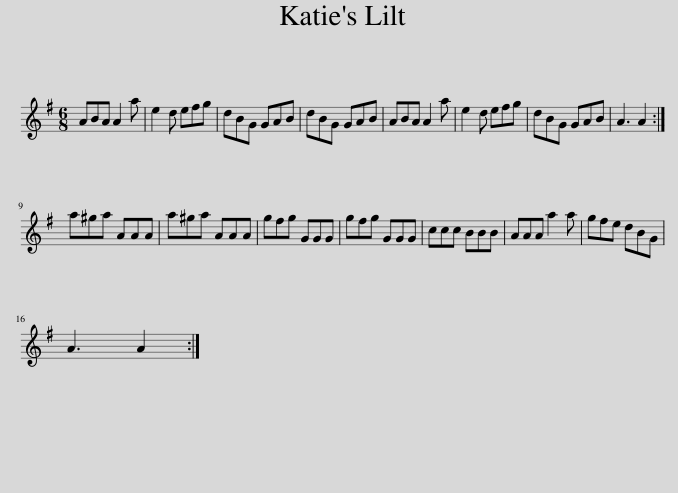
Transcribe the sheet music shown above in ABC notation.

X:1
L:1/8
M:6/8
I:linebreak $
K:G
V:1 treble
V:1
 ABA A2 a | e2 d efg | dBG GAB | dBG GAB | ABA A2 a | %5
 e2 d efg | dBG GAB | A3 A2 :|$ a^ga AAA | a^ga AAA | %10
 gfg GGG | gfg GGG | ccc BBB | AAA a2 a | gfe dBG |$ %15
 A3 A2 :| %16
